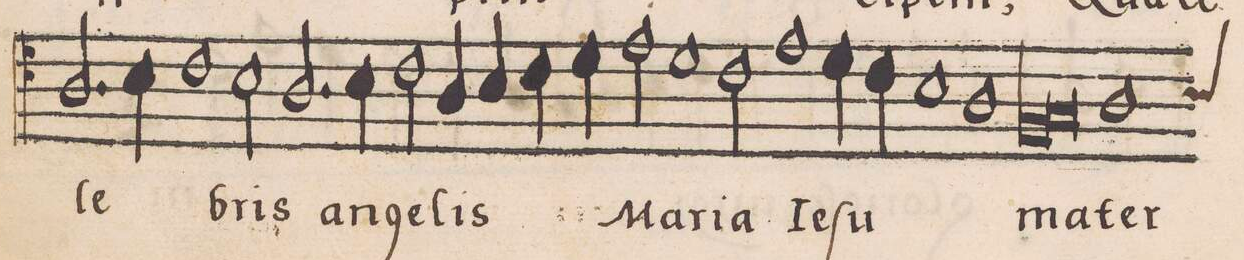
**kern	**text	**text
*I"ALTVS	*	*
*clefC4	*	*
*k[]	*	*
*met(C|)	*	*
*M2/1	*	*
2.A/	-le-	.
=29-	=29-	=29-
4B\	.	.
1c	.	.
2B\	-bris	.
=30-	=30-	=30-
2.A/	an-	.
4B\	.	.
2c\	-ge-	.
4A/	-lis	.
4B/	.	.
=31-	=31-	=31-
4c\	.	.
4d\	.	.
2e\	Ma-	.
1d	-ri-	.
=32-	=32-	=32-
2c\	-a	.
1e	Ie-	.
4d\	-ſu	.
4c\	.	.
=33-	=33-	=33-
1B	.	.
1A	.	.
=34-	=34-	=34-
*lig	*	*
1F	ma-	.
1G	.	.
*Xlig	*	*
=35-	=35-	=35-
*custos:B	*	*
1A	-ter	.
*-	*-	*-
